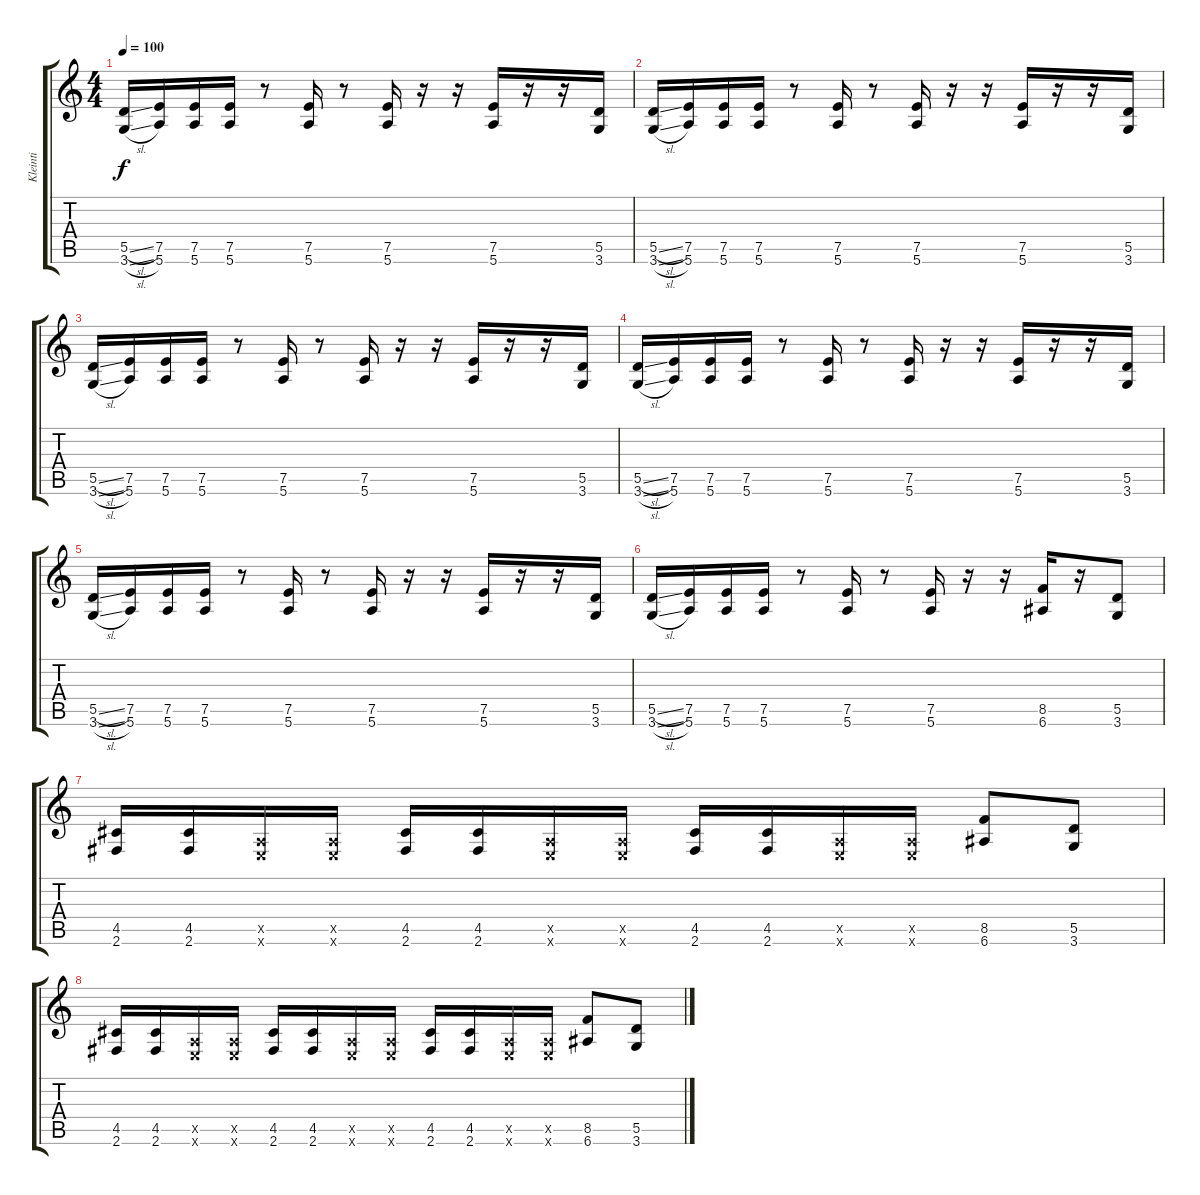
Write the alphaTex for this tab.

\track ("Kleinti" "Kleinti") {instrument acousticguitarnylon}
\staff {score tabs}
\tuning (E4 B3 G3 D3 A2 E2) {hide}
\ts (4 4)
\tempo 100
\clef g2
\ks c
(5.5{sl} 3.6{sl}).16{dy f} (7.5 5.6).16 (7.5 5.6).16 (7.5 5.6).16 r.8 (7.5 5.6).16 r.8 (7.5 5.6).16 r.16 r.16 (7.5 5.6).16 r.16 r.16 (5.5 3.6).16 |
(5.5{sl} 3.6{sl}).16 (7.5 5.6).16 (7.5 5.6).16 (7.5 5.6).16 r.8 (7.5 5.6).16 r.8 (7.5 5.6).16 r.16 r.16 (7.5 5.6).16 r.16 r.16 (5.5 3.6).16 |
(5.5{sl} 3.6{sl}).16 (7.5 5.6).16 (7.5 5.6).16 (7.5 5.6).16 r.8 (7.5 5.6).16 r.8 (7.5 5.6).16 r.16 r.16 (7.5 5.6).16 r.16 r.16 (5.5 3.6).16 |
(5.5{sl} 3.6{sl}).16 (7.5 5.6).16 (7.5 5.6).16 (7.5 5.6).16 r.8 (7.5 5.6).16 r.8 (7.5 5.6).16 r.16 r.16 (7.5 5.6).16 r.16 r.16 (5.5 3.6).16 |
(5.5{sl} 3.6{sl}).16 (7.5 5.6).16 (7.5 5.6).16 (7.5 5.6).16 r.8 (7.5 5.6).16 r.8 (7.5 5.6).16 r.16 r.16 (7.5 5.6).16 r.16 r.16 (5.5 3.6).16 |
(5.5{sl} 3.6{sl}).16 (7.5 5.6).16 (7.5 5.6).16 (7.5 5.6).16 r.8 (7.5 5.6).16 r.8 (7.5 5.6).16 r.16 r.16 (8.5 6.6).16 r.16 (5.5 3.6).8 |
(4.5 2.6).16 (4.5 2.6).16 (0.5{x} 0.6{x}).16 (0.5{x} 0.6{x}).16 (4.5 2.6).16 (4.5 2.6).16 (0.5{x} 0.6{x}).16 (0.5{x} 0.6{x}).16 (4.5 2.6).16 (4.5 2.6).16 (0.5{x} 0.6{x}).16 (0.5{x} 0.6{x}).16 (8.5 6.6).8 (5.5 3.6).8 |
(4.5 2.6).16 (4.5 2.6).16 (0.5{x} 0.6{x}).16 (0.5{x} 0.6{x}).16 (4.5 2.6).16 (4.5 2.6).16 (0.5{x} 0.6{x}).16 (0.5{x} 0.6{x}).16 (4.5 2.6).16 (4.5 2.6).16 (0.5{x} 0.6{x}).16 (0.5{x} 0.6{x}).16 (8.5 6.6).8 (5.5 3.6).8
